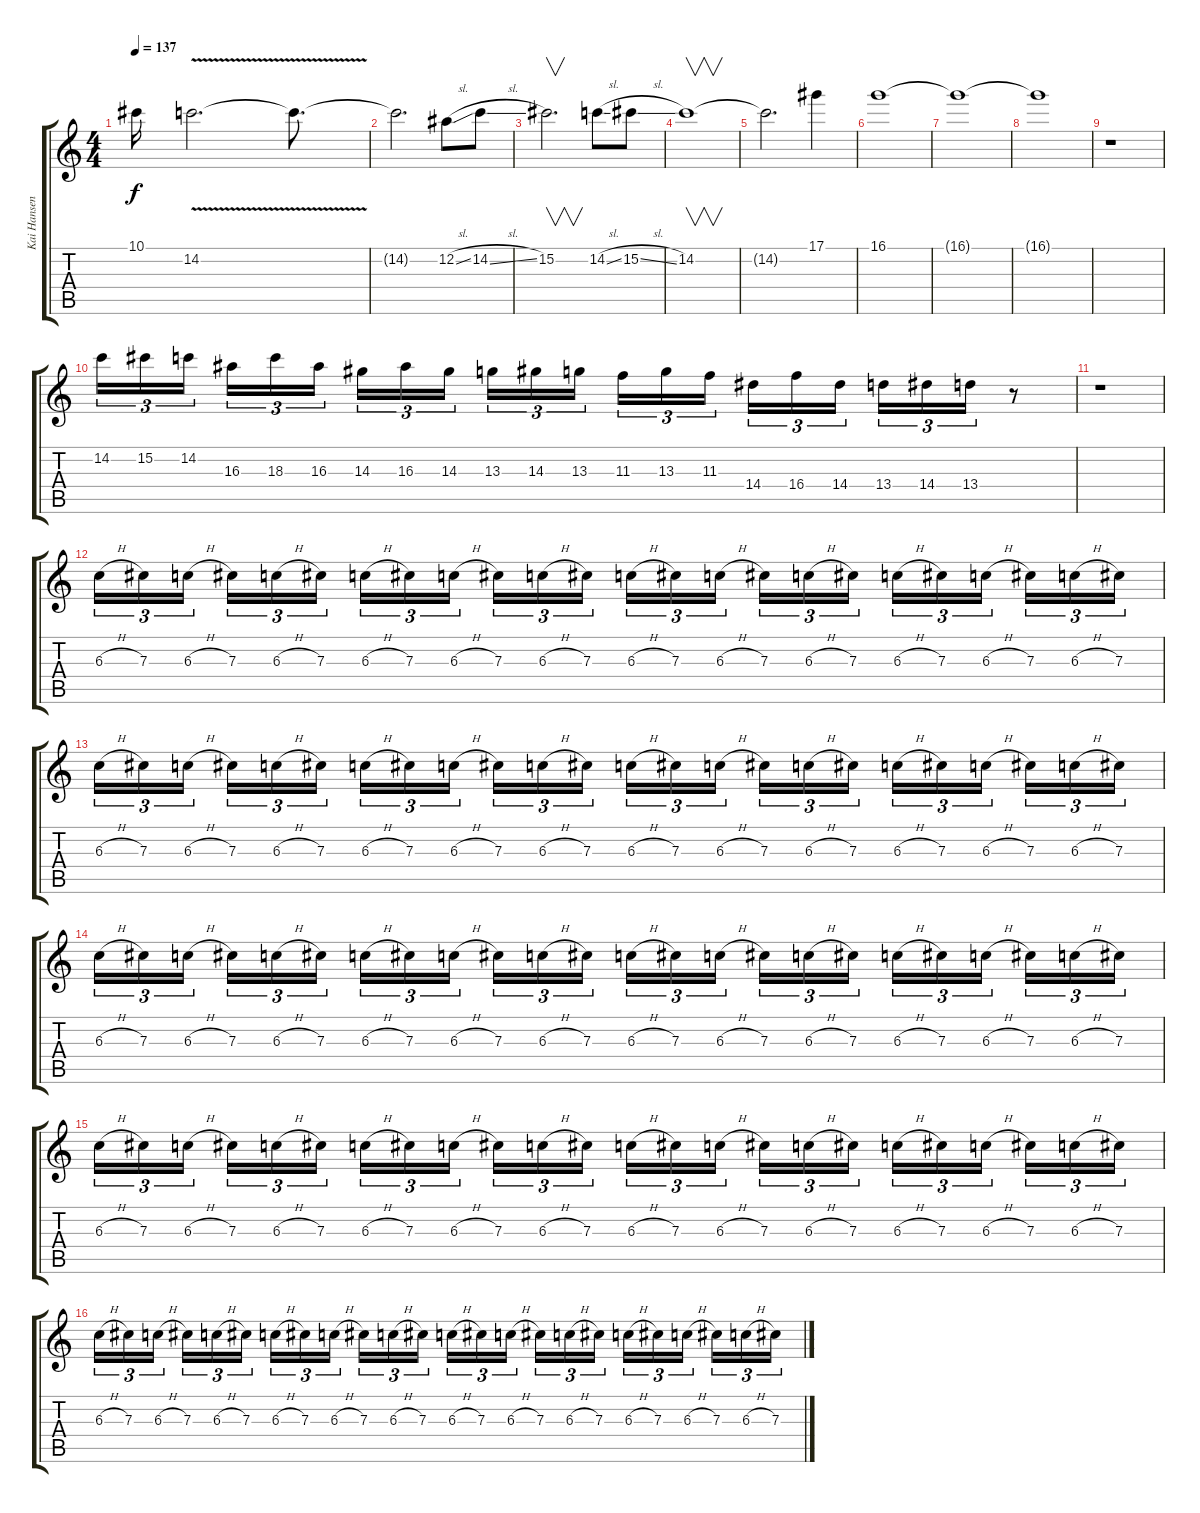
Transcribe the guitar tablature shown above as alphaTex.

\track ("Kai Hansen" "Kai Hansen") {instrument distortionguitar}
\staff {score tabs}
\tuning (Eb4 Bb3 Gb3 Db3 Ab2 Eb2) {hide}
\ts (4 4)
\tempo 137
\clef g2
\ks c
10.1{t}.16{dy f} 14.2{v}.2{d} 14.2{t}.8{d} |
14.2{t}.2{d} 12.2{sl}.8 14.2{sl}.8 |
15.2.2{v d} 14.2{sl}.8 15.2{sl}.8 |
14.2.1{v} |
14.2{t}.2{d} 17.1.4 |
16.1.1 |
16.1{t}.1 |
16.1{t}.1 |
r.1 |
14.2.16{tu (3 2)} 15.2.16{tu (3 2)} 14.2.16{tu (3 2) beam splitsecondary} 16.3.16{tu (3 2)} 18.3.16{tu (3 2)} 16.3.16{tu (3 2)} 14.3.16{tu (3 2)} 16.3.16{tu (3 2)} 14.3.16{tu (3 2) beam splitsecondary} 13.3.16{tu (3 2)} 14.3.16{tu (3 2)} 13.3.16{tu (3 2)} 11.3.16{tu (3 2)} 13.3.16{tu (3 2)} 11.3.16{tu (3 2) beam splitsecondary} 14.4.16{tu (3 2)} 16.4.16{tu (3 2)} 14.4.16{tu (3 2)} 13.4.16{tu (3 2)} 14.4.16{tu (3 2)} 13.4.16{tu (3 2)} r.8 |
r.1 |
6.3{h}.16{tu (3 2)} 7.3.16{tu (3 2)} 6.3{h}.16{tu (3 2) beam splitsecondary} 7.3.16{tu (3 2)} 6.3{h}.16{tu (3 2)} 7.3.16{tu (3 2)} 6.3{h}.16{tu (3 2)} 7.3.16{tu (3 2)} 6.3{h}.16{tu (3 2) beam splitsecondary} 7.3.16{tu (3 2)} 6.3{h}.16{tu (3 2)} 7.3.16{tu (3 2)} 6.3{h}.16{tu (3 2)} 7.3.16{tu (3 2)} 6.3{h}.16{tu (3 2) beam splitsecondary} 7.3.16{tu (3 2)} 6.3{h}.16{tu (3 2)} 7.3.16{tu (3 2)} 6.3{h}.16{tu (3 2)} 7.3.16{tu (3 2)} 6.3{h}.16{tu (3 2) beam splitsecondary} 7.3.16{tu (3 2)} 6.3{h}.16{tu (3 2)} 7.3.16{tu (3 2)} |
6.3{h}.16{tu (3 2)} 7.3.16{tu (3 2)} 6.3{h}.16{tu (3 2) beam splitsecondary} 7.3.16{tu (3 2)} 6.3{h}.16{tu (3 2)} 7.3.16{tu (3 2)} 6.3{h}.16{tu (3 2)} 7.3.16{tu (3 2)} 6.3{h}.16{tu (3 2) beam splitsecondary} 7.3.16{tu (3 2)} 6.3{h}.16{tu (3 2)} 7.3.16{tu (3 2)} 6.3{h}.16{tu (3 2)} 7.3.16{tu (3 2)} 6.3{h}.16{tu (3 2) beam splitsecondary} 7.3.16{tu (3 2)} 6.3{h}.16{tu (3 2)} 7.3.16{tu (3 2)} 6.3{h}.16{tu (3 2)} 7.3.16{tu (3 2)} 6.3{h}.16{tu (3 2) beam splitsecondary} 7.3.16{tu (3 2)} 6.3{h}.16{tu (3 2)} 7.3.16{tu (3 2)} |
6.3{h}.16{tu (3 2)} 7.3.16{tu (3 2)} 6.3{h}.16{tu (3 2) beam splitsecondary} 7.3.16{tu (3 2)} 6.3{h}.16{tu (3 2)} 7.3.16{tu (3 2)} 6.3{h}.16{tu (3 2)} 7.3.16{tu (3 2)} 6.3{h}.16{tu (3 2) beam splitsecondary} 7.3.16{tu (3 2)} 6.3{h}.16{tu (3 2)} 7.3.16{tu (3 2)} 6.3{h}.16{tu (3 2)} 7.3.16{tu (3 2)} 6.3{h}.16{tu (3 2) beam splitsecondary} 7.3.16{tu (3 2)} 6.3{h}.16{tu (3 2)} 7.3.16{tu (3 2)} 6.3{h}.16{tu (3 2)} 7.3.16{tu (3 2)} 6.3{h}.16{tu (3 2) beam splitsecondary} 7.3.16{tu (3 2)} 6.3{h}.16{tu (3 2)} 7.3.16{tu (3 2)} |
6.3{h}.16{tu (3 2)} 7.3.16{tu (3 2)} 6.3{h}.16{tu (3 2) beam splitsecondary} 7.3.16{tu (3 2)} 6.3{h}.16{tu (3 2)} 7.3.16{tu (3 2)} 6.3{h}.16{tu (3 2)} 7.3.16{tu (3 2)} 6.3{h}.16{tu (3 2) beam splitsecondary} 7.3.16{tu (3 2)} 6.3{h}.16{tu (3 2)} 7.3.16{tu (3 2)} 6.3{h}.16{tu (3 2)} 7.3.16{tu (3 2)} 6.3{h}.16{tu (3 2) beam splitsecondary} 7.3.16{tu (3 2)} 6.3{h}.16{tu (3 2)} 7.3.16{tu (3 2)} 6.3{h}.16{tu (3 2)} 7.3.16{tu (3 2)} 6.3{h}.16{tu (3 2) beam splitsecondary} 7.3.16{tu (3 2)} 6.3{h}.16{tu (3 2)} 7.3.16{tu (3 2)} |
6.3{h}.16{tu (3 2)} 7.3.16{tu (3 2)} 6.3{h}.16{tu (3 2) beam splitsecondary} 7.3.16{tu (3 2)} 6.3{h}.16{tu (3 2)} 7.3.16{tu (3 2)} 6.3{h}.16{tu (3 2)} 7.3.16{tu (3 2)} 6.3{h}.16{tu (3 2) beam splitsecondary} 7.3.16{tu (3 2)} 6.3{h}.16{tu (3 2)} 7.3.16{tu (3 2)} 6.3{h}.16{tu (3 2)} 7.3.16{tu (3 2)} 6.3{h}.16{tu (3 2) beam splitsecondary} 7.3.16{tu (3 2)} 6.3{h}.16{tu (3 2)} 7.3.16{tu (3 2)} 6.3{h}.16{tu (3 2)} 7.3.16{tu (3 2)} 6.3{h}.16{tu (3 2) beam splitsecondary} 7.3.16{tu (3 2)} 6.3{h}.16{tu (3 2)} 7.3.16{tu (3 2)}
